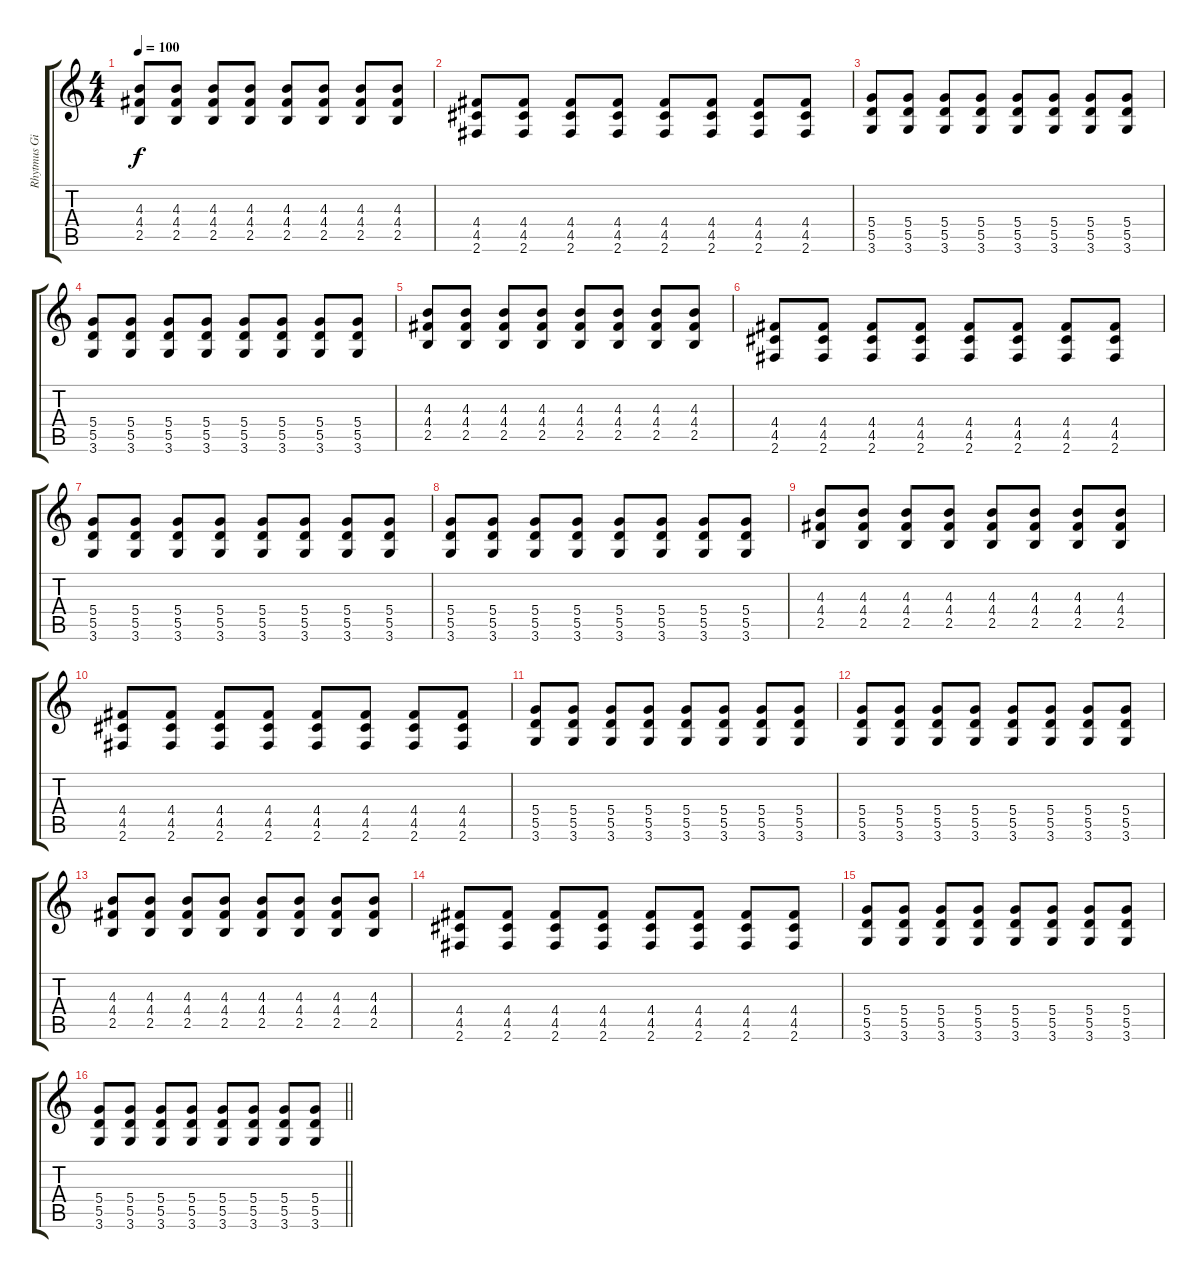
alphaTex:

\track ("Rhytmus Gitarre" "Rhytmus Gi") {instrument overdrivenguitar}
\staff {score tabs}
\tuning (E4 B3 G3 D3 A2 E2) {hide}
\ts (4 4)
\tempo 100
\clef g2
\ks c
(4.3 4.4 2.5).8{dy f} (4.3 4.4 2.5).8 (4.3 4.4 2.5).8 (4.3 4.4 2.5).8 (4.3 4.4 2.5).8 (4.3 4.4 2.5).8 (4.3 4.4 2.5).8 (4.3 4.4 2.5).8 |
(4.4 4.5 2.6).8 (4.4 4.5 2.6).8 (4.4 4.5 2.6).8 (4.4 4.5 2.6).8 (4.4 4.5 2.6).8 (4.4 4.5 2.6).8 (4.4 4.5 2.6).8 (4.4 4.5 2.6).8 |
(5.4 5.5 3.6).8 (5.4 5.5 3.6).8 (5.4 5.5 3.6).8 (5.4 5.5 3.6).8 (5.4 5.5 3.6).8 (5.4 5.5 3.6).8 (5.4 5.5 3.6).8 (5.4 5.5 3.6).8 |
(5.4 5.5 3.6).8 (5.4 5.5 3.6).8 (5.4 5.5 3.6).8 (5.4 5.5 3.6).8 (5.4 5.5 3.6).8 (5.4 5.5 3.6).8 (5.4 5.5 3.6).8 (5.4 5.5 3.6).8 |
(4.3 4.4 2.5).8 (4.3 4.4 2.5).8 (4.3 4.4 2.5).8 (4.3 4.4 2.5).8 (4.3 4.4 2.5).8 (4.3 4.4 2.5).8 (4.3 4.4 2.5).8 (4.3 4.4 2.5).8 |
(4.4 4.5 2.6).8 (4.4 4.5 2.6).8 (4.4 4.5 2.6).8 (4.4 4.5 2.6).8 (4.4 4.5 2.6).8 (4.4 4.5 2.6).8 (4.4 4.5 2.6).8 (4.4 4.5 2.6).8 |
(5.4 5.5 3.6).8 (5.4 5.5 3.6).8 (5.4 5.5 3.6).8 (5.4 5.5 3.6).8 (5.4 5.5 3.6).8 (5.4 5.5 3.6).8 (5.4 5.5 3.6).8 (5.4 5.5 3.6).8 |
(5.4 5.5 3.6).8 (5.4 5.5 3.6).8 (5.4 5.5 3.6).8 (5.4 5.5 3.6).8 (5.4 5.5 3.6).8 (5.4 5.5 3.6).8 (5.4 5.5 3.6).8 (5.4 5.5 3.6).8 |
(4.3 4.4 2.5).8 (4.3 4.4 2.5).8 (4.3 4.4 2.5).8 (4.3 4.4 2.5).8 (4.3 4.4 2.5).8 (4.3 4.4 2.5).8 (4.3 4.4 2.5).8 (4.3 4.4 2.5).8 |
(4.4 4.5 2.6).8 (4.4 4.5 2.6).8 (4.4 4.5 2.6).8 (4.4 4.5 2.6).8 (4.4 4.5 2.6).8 (4.4 4.5 2.6).8 (4.4 4.5 2.6).8 (4.4 4.5 2.6).8 |
(5.4 5.5 3.6).8 (5.4 5.5 3.6).8 (5.4 5.5 3.6).8 (5.4 5.5 3.6).8 (5.4 5.5 3.6).8 (5.4 5.5 3.6).8 (5.4 5.5 3.6).8 (5.4 5.5 3.6).8 |
(5.4 5.5 3.6).8 (5.4 5.5 3.6).8 (5.4 5.5 3.6).8 (5.4 5.5 3.6).8 (5.4 5.5 3.6).8 (5.4 5.5 3.6).8 (5.4 5.5 3.6).8 (5.4 5.5 3.6).8 |
(4.3 4.4 2.5).8 (4.3 4.4 2.5).8 (4.3 4.4 2.5).8 (4.3 4.4 2.5).8 (4.3 4.4 2.5).8 (4.3 4.4 2.5).8 (4.3 4.4 2.5).8 (4.3 4.4 2.5).8 |
(4.4 4.5 2.6).8 (4.4 4.5 2.6).8 (4.4 4.5 2.6).8 (4.4 4.5 2.6).8 (4.4 4.5 2.6).8 (4.4 4.5 2.6).8 (4.4 4.5 2.6).8 (4.4 4.5 2.6).8 |
(5.4 5.5 3.6).8 (5.4 5.5 3.6).8 (5.4 5.5 3.6).8 (5.4 5.5 3.6).8 (5.4 5.5 3.6).8 (5.4 5.5 3.6).8 (5.4 5.5 3.6).8 (5.4 5.5 3.6).8 |
\barLineRight lightlight
(5.4 5.5 3.6).8 (5.4 5.5 3.6).8 (5.4 5.5 3.6).8 (5.4 5.5 3.6).8 (5.4 5.5 3.6).8 (5.4 5.5 3.6).8 (5.4 5.5 3.6).8 (5.4 5.5 3.6).8
